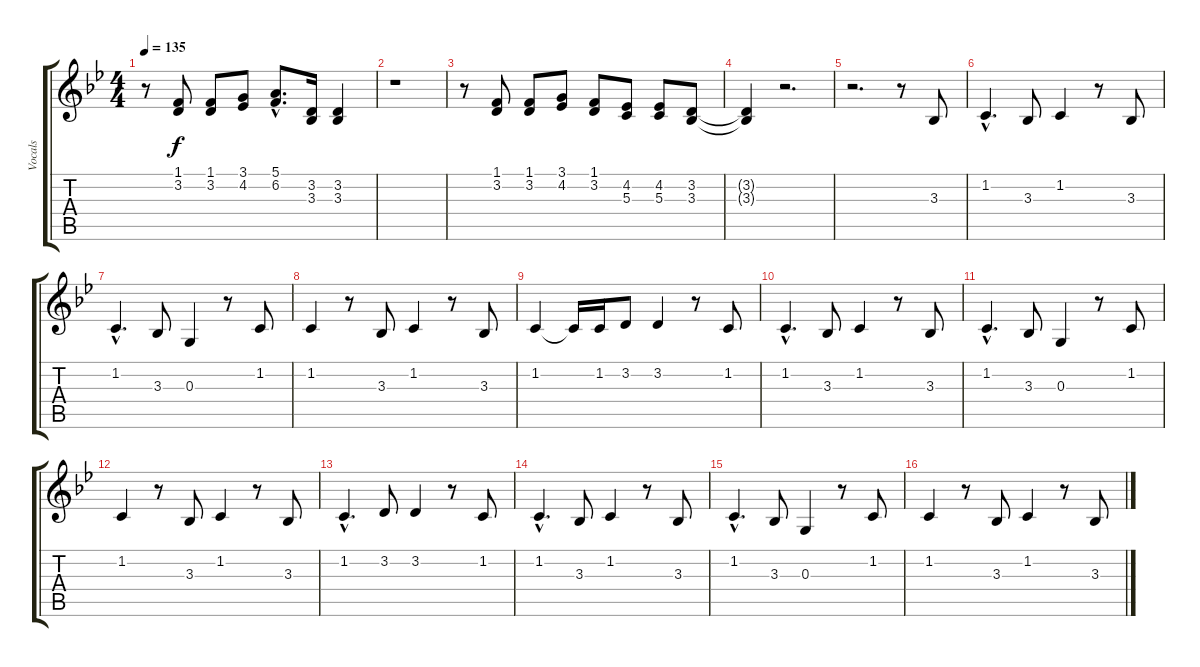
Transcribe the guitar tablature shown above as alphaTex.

\track ("Vocals" "Vocals") {instrument flute}
\staff {score tabs}
\tuning (E4 B3 G3 D3 A2 E2) {hide}
\ts (4 4)
\tempo 135
\clef g2
\ks bb
r.8{dy f} (1.1 3.2).8 (1.1 3.2).8 (3.1 4.2).8 (5.1{hac} 6.2{hac}).8{d} (3.2 3.3).16 (3.2 3.3).4 |
r.1 |
r.8 (1.1 3.2).8 (1.1 3.2).8 (3.1 4.2).8 (1.1 3.2).8 (4.2 5.3).8 (4.2 5.3).8 (3.2 3.3).8 |
(3.2{t} 3.3{t}).4 r.2{d} |
r.2{d} r.8 3.3.8 |
1.2{hac}.4{d} 3.3.8 1.2.4 r.8 3.3.8 |
1.2{hac}.4{d} 3.3.8 0.3.4 r.8 1.2.8 |
1.2.4 r.8 3.3.8 1.2.4 r.8 3.3.8 |
1.2.4 1.2{t}.16 1.2.16 3.2.8 3.2.4 r.8 1.2.8 |
1.2{hac}.4{d} 3.3.8 1.2.4 r.8 3.3.8 |
1.2{hac}.4{d} 3.3.8 0.3.4 r.8 1.2.8 |
1.2.4 r.8 3.3.8 1.2.4 r.8 3.3.8 |
1.2{hac}.4{d} 3.2.8 3.2.4 r.8 1.2.8 |
1.2{hac}.4{d} 3.3.8 1.2.4 r.8 3.3.8 |
1.2{hac}.4{d} 3.3.8 0.3.4 r.8 1.2.8 |
1.2.4 r.8 3.3.8 1.2.4 r.8 3.3.8
